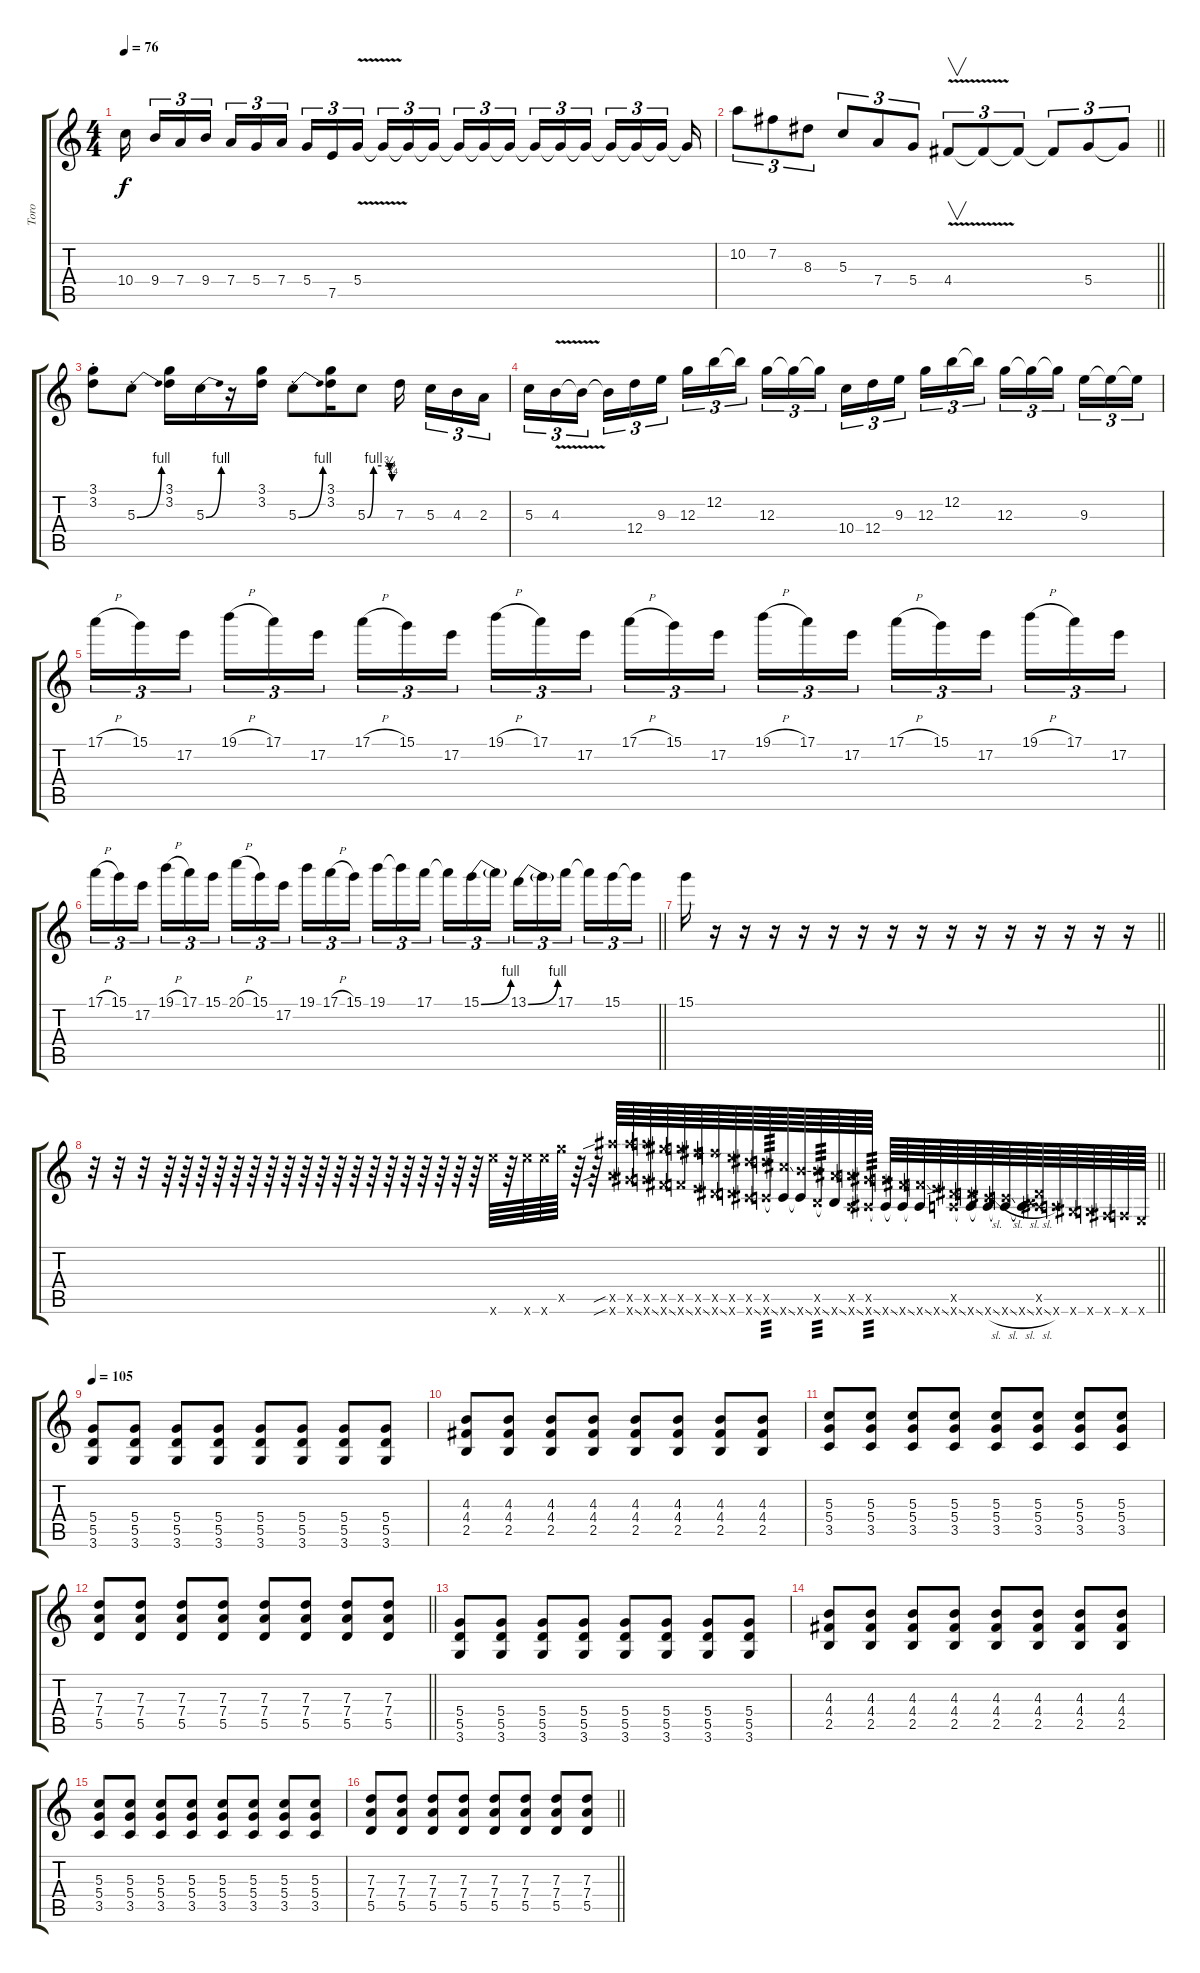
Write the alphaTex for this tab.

\track ("Toro" "Toro") {instrument overdrivenguitar}
\staff {score tabs}
\tuning (E4 B3 G3 D3 A2 E2) {hide}
\ts (4 4)
\tempo 76
\clef g2
\ks c
10.4.16{dy f balance 0 beam splitsecondary} 9.4.16{tu (3 2)} 7.4.16{tu (3 2)} 9.4.16{tu (3 2) beam splitsecondary} 7.4.16{tu (3 2)} 5.4.16{tu (3 2)} 7.4.16{tu (3 2) beam splitsecondary} 5.4.16{tu (3 2)} 7.5.16{tu (3 2)} 5.4{v}.16{tu (3 2) beam splitsecondary} 5.4{t}.16{tu (3 2)} 5.4{t}.16{tu (3 2)} 5.4{t}.16{tu (3 2) beam splitsecondary} 5.4{t}.16{tu (3 2)} 5.4{t}.16{tu (3 2)} 5.4{t}.16{tu (3 2) beam splitsecondary} 5.4{t}.16{tu (3 2)} 5.4{t}.16{tu (3 2)} 5.4{t}.16{tu (3 2) beam splitsecondary} 5.4{t}.16{tu (3 2)} 5.4{t}.16{tu (3 2)} 5.4{t}.16{tu (3 2) beam splitsecondary} 5.4{t}.16 |
\barLineRight lightlight
10.2.8{tu (3 2) balance 8} 7.2.8{tu (3 2)} 8.3.8{tu (3 2)} 5.3.8{tu (3 2)} 7.4.8{tu (3 2)} 5.4.8{tu (3 2)} 4.4{v}.8{v tu (3 2)} 4.4{t}.8{tu (3 2)} 4.4{t}.8{tu (3 2)} 4.4{t}.8{tu (3 2)} 5.4.8{tu (3 2)} 5.4{t}.8{tu (3 2)} |
(3.1{st} 3.2{st}).8{volume 13 balance 8} 5.3{be (bend 0 0 60 4) st}.8 (3.1 3.2).16 5.3{be (bend 0 0 60 4)}.16 r.16 (3.1 3.2).16 5.3{be (bend 0 0 60 4) st}.8 (3.1 3.2).16 5.3{be (custom 0 0 15 4 52 4 55 3 60 1)}.8 7.3.16{beam splitsecondary} 5.3.16{tu (3 2)} 4.3.16{tu (3 2)} 2.3.16{tu (3 2)} |
5.3.16{tu (3 2) volume 16 balance 8} 4.3{v}.16{tu (3 2)} 4.3{t}.16{tu (3 2) beam splitsecondary} 4.3{t}.16{tu (3 2)} 12.4.16{tu (3 2)} 9.3.16{tu (3 2)} 12.3.16{tu (3 2)} 12.2.16{tu (3 2)} 12.2{t}.16{tu (3 2) beam splitsecondary} 12.3.16{tu (3 2)} 12.3{t}.16{tu (3 2)} 12.3{t}.16{tu (3 2)} 10.4.16{tu (3 2)} 12.4.16{tu (3 2)} 9.3.16{tu (3 2) beam splitsecondary} 12.3.16{tu (3 2)} 12.2.16{tu (3 2)} 12.2{t}.16{tu (3 2)} 12.3.16{tu (3 2)} 12.3{t}.16{tu (3 2)} 12.3{t}.16{tu (3 2) beam splitsecondary} 9.3.16{tu (3 2)} 9.3{t}.16{tu (3 2)} 9.3{t}.16{tu (3 2)} |
17.1{h}.16{tu (3 2) volume 14 balance 8} 15.1.16{tu (3 2)} 17.2.16{tu (3 2) beam splitsecondary} 19.1{h}.16{tu (3 2)} 17.1.16{tu (3 2)} 17.2.16{tu (3 2)} 17.1{h}.16{tu (3 2)} 15.1.16{tu (3 2)} 17.2.16{tu (3 2) beam splitsecondary} 19.1{h}.16{tu (3 2)} 17.1.16{tu (3 2)} 17.2.16{tu (3 2)} 17.1{h}.16{tu (3 2)} 15.1.16{tu (3 2)} 17.2.16{tu (3 2) beam splitsecondary} 19.1{h}.16{tu (3 2)} 17.1.16{tu (3 2)} 17.2.16{tu (3 2)} 17.1{h}.16{tu (3 2)} 15.1.16{tu (3 2)} 17.2.16{tu (3 2) beam splitsecondary} 19.1{h}.16{tu (3 2)} 17.1.16{tu (3 2)} 17.2.16{tu (3 2)} |
\barLineRight lightlight
17.1{h}.16{tu (3 2)} 15.1.16{tu (3 2)} 17.2.16{tu (3 2) beam splitsecondary} 19.1{h}.16{tu (3 2)} 17.1.16{tu (3 2)} 15.1.16{tu (3 2)} 20.1{h}.16{tu (3 2)} 15.1.16{tu (3 2)} 17.2.16{tu (3 2) beam splitsecondary} 19.1.16{tu (3 2)} 17.1{h}.16{tu (3 2)} 15.1.16{tu (3 2)} 19.1.16{tu (3 2)} 19.1{t}.16{tu (3 2)} 17.1.16{tu (3 2) beam splitsecondary} 17.1{t}.16{tu (3 2)} 15.1{be (bend 0 0 60 4)}.16{tu (3 2)} 15.1{t}.16{tu (3 2)} 13.1{be (bend 0 0 60 4)}.16{tu (3 2)} 13.1{t}.16{tu (3 2)} 17.1.16{tu (3 2) beam splitsecondary} 17.1{t}.16{tu (3 2)} 15.1.16{tu (3 2)} 15.1{t}.16{tu (3 2)} |
\barLineRight lightlight
15.1.16 r.16 r.16 r.16 r.16 r.16 r.16 r.16 r.16 r.16 r.16 r.16 r.16 r.16 r.16 r.16 |
\barLineRight lightlight
r.32 r.32 r.32 r.64 r.64 r.64 r.64 r.64 r.64 r.64 r.64 r.64 r.64 r.64 r.64{instrument guitarfretnoise} r.64 r.64 r.64 r.64 r.64 r.64 r.64 24.6{x}.64 r.64 24.6{x}.64 24.6{x}.64 22.5{x}.64 r.64 r.64 (12.5{sib x} 30.6{sib x}).64{volume 16 balance 0 instrument guitarfretnoise} (11.5{x} 30.6{ss x}).64 (10.5{x} 29.6{ss x}).64 (9.5{x} 28.6{ss x}).64 (8.5{x} 27.6{ss x}).64 (7.5{x} 26.6{ss x}).64 (6.5{x} 25.6{ss x}).64 (5.5{x} 24.6{x}).64 (4.5{x} 23.6{ss x}).64 (3.5{x} 22.6{ss x}).64{tp 3} (3.5{t} 21.6{ss x}).64 (3.5{t} 19.6{ss x}).64 (2.5{x} 19.6{ss x}).64{tp 3} (2.5{t} 18.6{ss x}).64 (0.5{x} 17.6{ss x}).64 (1.5{x} 16.6{ss x}).64{tp 3} (1.5{t} 15.6{ss x}).64 (1.5{t} 14.6{ss x}).64 (1.5{t} 13.6{ss x}).64 12.6{ss x}.64 (0.5{x} 11.6{ss x}).64 (0.5{t} 10.6{ss x}).64 (0.5{t} 9.6{sl x}).64 (0.5{t} 8.6{sl x}).64 (0.5{t} 7.6{sl x}).64 (5.5{x} 6.6{sl x}).64 5.6{x}.64 4.6{x}.64 3.6{x}.64 2.6{x}.64 1.6{x}.64 0.6{x}.64 |
\tempo 105
(5.4 5.5 3.6).8{volume 16 balance 8 instrument overdrivenguitar} (5.4 5.5 3.6).8 (5.4 5.5 3.6).8 (5.4 5.5 3.6).8 (5.4 5.5 3.6).8 (5.4 5.5 3.6).8 (5.4 5.5 3.6).8 (5.4 5.5 3.6).8 |
(4.3 4.4 2.5).8 (4.3 4.4 2.5).8 (4.3 4.4 2.5).8 (4.3 4.4 2.5).8 (4.3 4.4 2.5).8 (4.3 4.4 2.5).8 (4.3 4.4 2.5).8 (4.3 4.4 2.5).8 |
(5.3 5.4 3.5).8 (5.3 5.4 3.5).8 (5.3 5.4 3.5).8 (5.3 5.4 3.5).8 (5.3 5.4 3.5).8 (5.3 5.4 3.5).8 (5.3 5.4 3.5).8 (5.3 5.4 3.5).8 |
\barLineRight lightlight
(7.3 7.4 5.5).8 (7.3 7.4 5.5).8 (7.3 7.4 5.5).8 (7.3 7.4 5.5).8 (7.3 7.4 5.5).8 (7.3 7.4 5.5).8 (7.3 7.4 5.5).8 (7.3 7.4 5.5).8 |
(5.4 5.5 3.6).8 (5.4 5.5 3.6).8 (5.4 5.5 3.6).8 (5.4 5.5 3.6).8 (5.4 5.5 3.6).8 (5.4 5.5 3.6).8 (5.4 5.5 3.6).8 (5.4 5.5 3.6).8 |
(4.3 4.4 2.5).8 (4.3 4.4 2.5).8 (4.3 4.4 2.5).8 (4.3 4.4 2.5).8 (4.3 4.4 2.5).8 (4.3 4.4 2.5).8 (4.3 4.4 2.5).8 (4.3 4.4 2.5).8 |
(5.3 5.4 3.5).8 (5.3 5.4 3.5).8 (5.3 5.4 3.5).8 (5.3 5.4 3.5).8 (5.3 5.4 3.5).8 (5.3 5.4 3.5).8 (5.3 5.4 3.5).8 (5.3 5.4 3.5).8 |
\barLineRight lightlight
(7.3 7.4 5.5).8 (7.3 7.4 5.5).8 (7.3 7.4 5.5).8 (7.3 7.4 5.5).8 (7.3 7.4 5.5).8 (7.3 7.4 5.5).8 (7.3 7.4 5.5).8 (7.3 7.4 5.5).8
